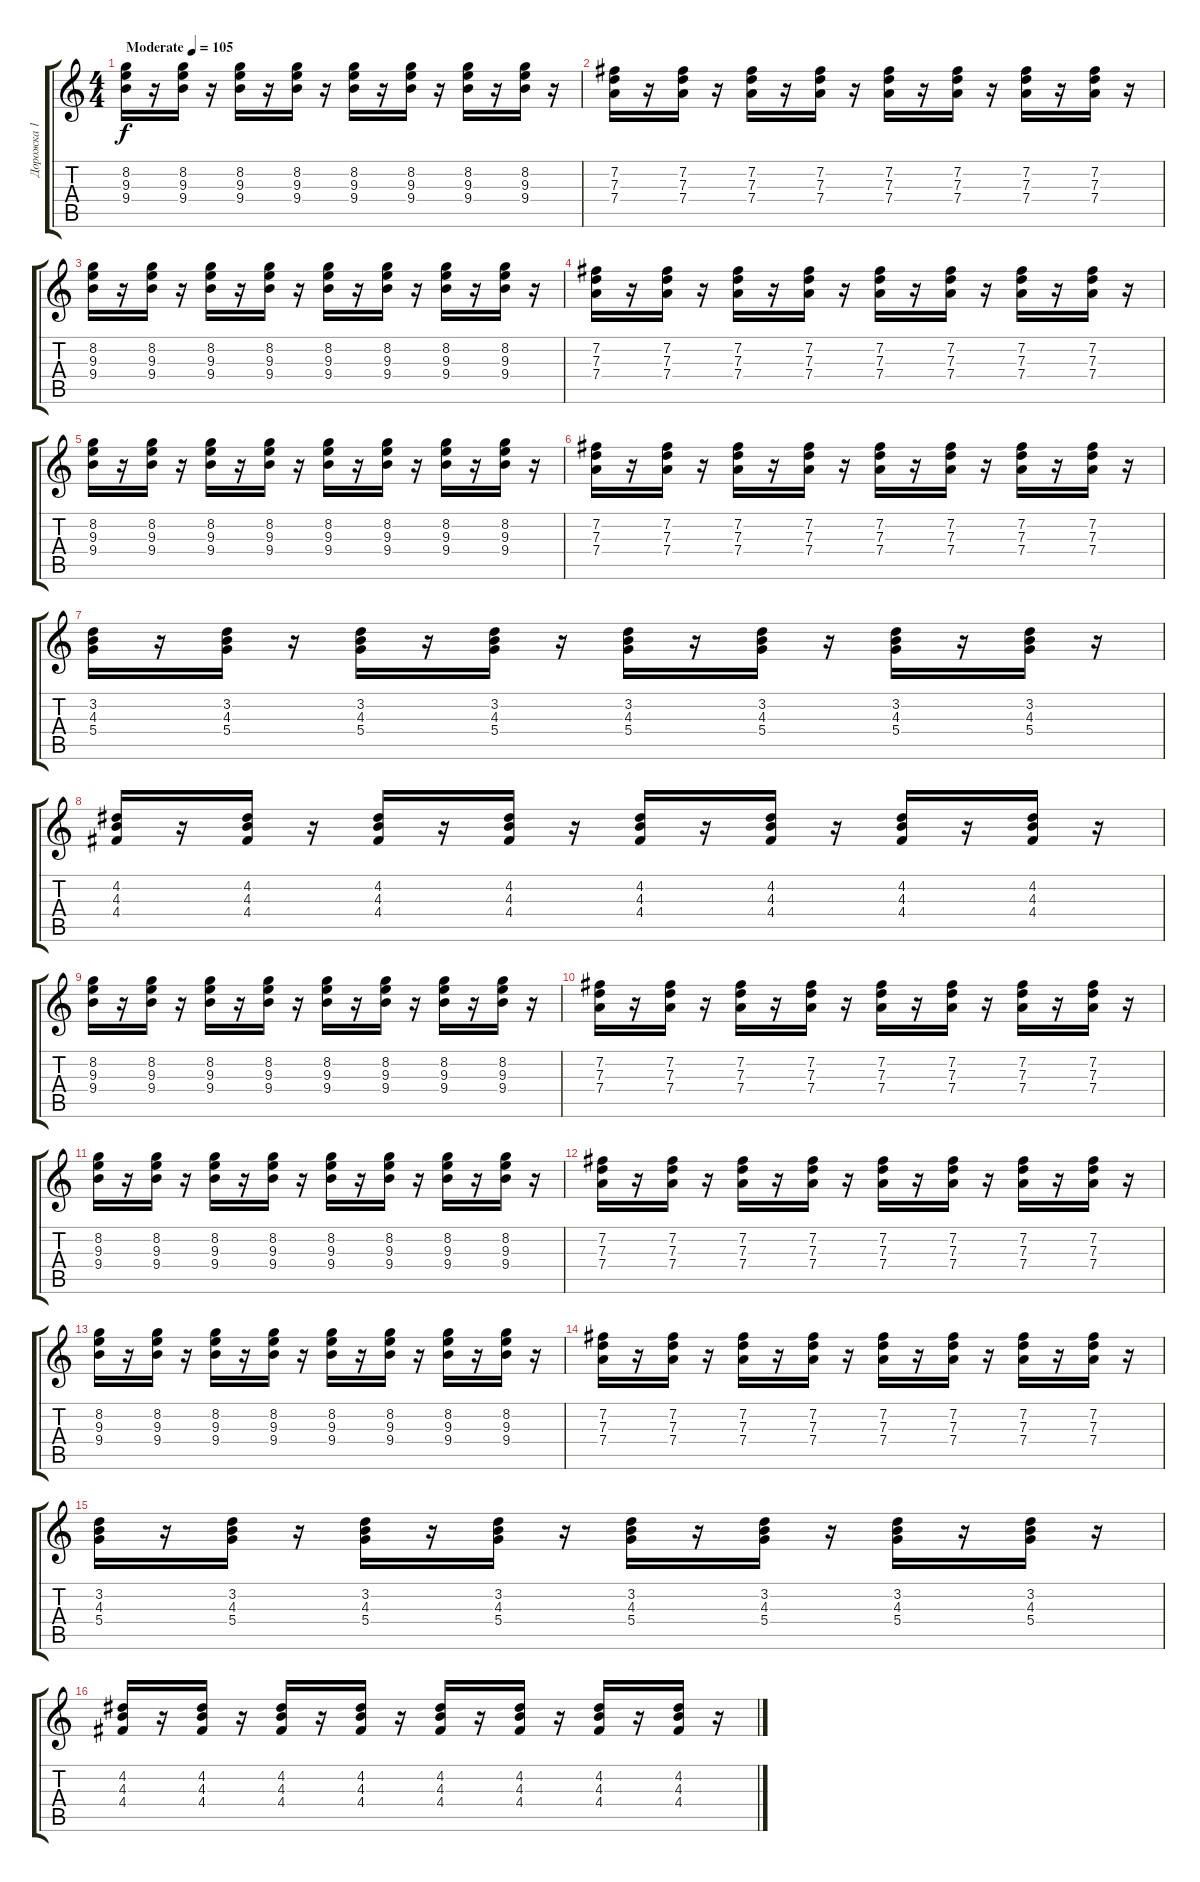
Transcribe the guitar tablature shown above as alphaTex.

\track ("Дорожка 1" "Дорожка 1") {instrument electricguitarclean}
\staff {score tabs}
\tuning (E4 B3 G3 D3 A2 E2) {hide}
\ts (4 4)
\tempo (105 "Moderate")
\clef g2
\ks c
(8.2 9.3 9.4).16{dy f instrument electricguitarclean} r.16 (8.2 9.3 9.4).16 r.16 (8.2 9.3 9.4).16 r.16 (8.2 9.3 9.4).16 r.16 (8.2 9.3 9.4).16 r.16 (8.2 9.3 9.4).16 r.16 (8.2 9.3 9.4).16 r.16 (8.2 9.3 9.4).16 r.16 |
(7.2 7.3 7.4).16 r.16 (7.2 7.3 7.4).16 r.16 (7.2 7.3 7.4).16 r.16 (7.2 7.3 7.4).16 r.16 (7.2 7.3 7.4).16 r.16 (7.2 7.3 7.4).16 r.16 (7.2 7.3 7.4).16 r.16 (7.2 7.3 7.4).16 r.16 |
(8.2 9.3 9.4).16 r.16 (8.2 9.3 9.4).16 r.16 (8.2 9.3 9.4).16 r.16 (8.2 9.3 9.4).16 r.16 (8.2 9.3 9.4).16 r.16 (8.2 9.3 9.4).16 r.16 (8.2 9.3 9.4).16 r.16 (8.2 9.3 9.4).16 r.16 |
(7.2 7.3 7.4).16 r.16 (7.2 7.3 7.4).16 r.16 (7.2 7.3 7.4).16 r.16 (7.2 7.3 7.4).16 r.16 (7.2 7.3 7.4).16 r.16 (7.2 7.3 7.4).16 r.16 (7.2 7.3 7.4).16 r.16 (7.2 7.3 7.4).16 r.16 |
(8.2 9.3 9.4).16 r.16 (8.2 9.3 9.4).16 r.16 (8.2 9.3 9.4).16 r.16 (8.2 9.3 9.4).16 r.16 (8.2 9.3 9.4).16 r.16 (8.2 9.3 9.4).16 r.16 (8.2 9.3 9.4).16 r.16 (8.2 9.3 9.4).16 r.16 |
(7.2 7.3 7.4).16 r.16 (7.2 7.3 7.4).16 r.16 (7.2 7.3 7.4).16 r.16 (7.2 7.3 7.4).16 r.16 (7.2 7.3 7.4).16 r.16 (7.2 7.3 7.4).16 r.16 (7.2 7.3 7.4).16 r.16 (7.2 7.3 7.4).16 r.16 |
(3.2 4.3 5.4).16 r.16 (3.2 4.3 5.4).16 r.16 (3.2 4.3 5.4).16 r.16 (3.2 4.3 5.4).16 r.16 (3.2 4.3 5.4).16 r.16 (3.2 4.3 5.4).16 r.16 (3.2 4.3 5.4).16 r.16 (3.2 4.3 5.4).16 r.16 |
(4.2 4.3 4.4).16 r.16 (4.2 4.3 4.4).16 r.16 (4.2 4.3 4.4).16 r.16 (4.2 4.3 4.4).16 r.16 (4.2 4.3 4.4).16 r.16 (4.2 4.3 4.4).16 r.16 (4.2 4.3 4.4).16 r.16 (4.2 4.3 4.4).16 r.16 |
(8.2 9.3 9.4).16 r.16 (8.2 9.3 9.4).16 r.16 (8.2 9.3 9.4).16 r.16 (8.2 9.3 9.4).16 r.16 (8.2 9.3 9.4).16 r.16 (8.2 9.3 9.4).16 r.16 (8.2 9.3 9.4).16 r.16 (8.2 9.3 9.4).16 r.16 |
(7.2 7.3 7.4).16 r.16 (7.2 7.3 7.4).16 r.16 (7.2 7.3 7.4).16 r.16 (7.2 7.3 7.4).16 r.16 (7.2 7.3 7.4).16 r.16 (7.2 7.3 7.4).16 r.16 (7.2 7.3 7.4).16 r.16 (7.2 7.3 7.4).16 r.16 |
(8.2 9.3 9.4).16 r.16 (8.2 9.3 9.4).16 r.16 (8.2 9.3 9.4).16 r.16 (8.2 9.3 9.4).16 r.16 (8.2 9.3 9.4).16 r.16 (8.2 9.3 9.4).16 r.16 (8.2 9.3 9.4).16 r.16 (8.2 9.3 9.4).16 r.16 |
(7.2 7.3 7.4).16 r.16 (7.2 7.3 7.4).16 r.16 (7.2 7.3 7.4).16 r.16 (7.2 7.3 7.4).16 r.16 (7.2 7.3 7.4).16 r.16 (7.2 7.3 7.4).16 r.16 (7.2 7.3 7.4).16 r.16 (7.2 7.3 7.4).16 r.16 |
(8.2 9.3 9.4).16 r.16 (8.2 9.3 9.4).16 r.16 (8.2 9.3 9.4).16 r.16 (8.2 9.3 9.4).16 r.16 (8.2 9.3 9.4).16 r.16 (8.2 9.3 9.4).16 r.16 (8.2 9.3 9.4).16 r.16 (8.2 9.3 9.4).16 r.16 |
(7.2 7.3 7.4).16 r.16 (7.2 7.3 7.4).16 r.16 (7.2 7.3 7.4).16 r.16 (7.2 7.3 7.4).16 r.16 (7.2 7.3 7.4).16 r.16 (7.2 7.3 7.4).16 r.16 (7.2 7.3 7.4).16 r.16 (7.2 7.3 7.4).16 r.16 |
(3.2 4.3 5.4).16 r.16 (3.2 4.3 5.4).16 r.16 (3.2 4.3 5.4).16 r.16 (3.2 4.3 5.4).16 r.16 (3.2 4.3 5.4).16 r.16 (3.2 4.3 5.4).16 r.16 (3.2 4.3 5.4).16 r.16 (3.2 4.3 5.4).16 r.16 |
(4.2 4.3 4.4).16 r.16 (4.2 4.3 4.4).16 r.16 (4.2 4.3 4.4).16 r.16 (4.2 4.3 4.4).16 r.16 (4.2 4.3 4.4).16 r.16 (4.2 4.3 4.4).16 r.16 (4.2 4.3 4.4).16 r.16 (4.2 4.3 4.4).16 r.16
